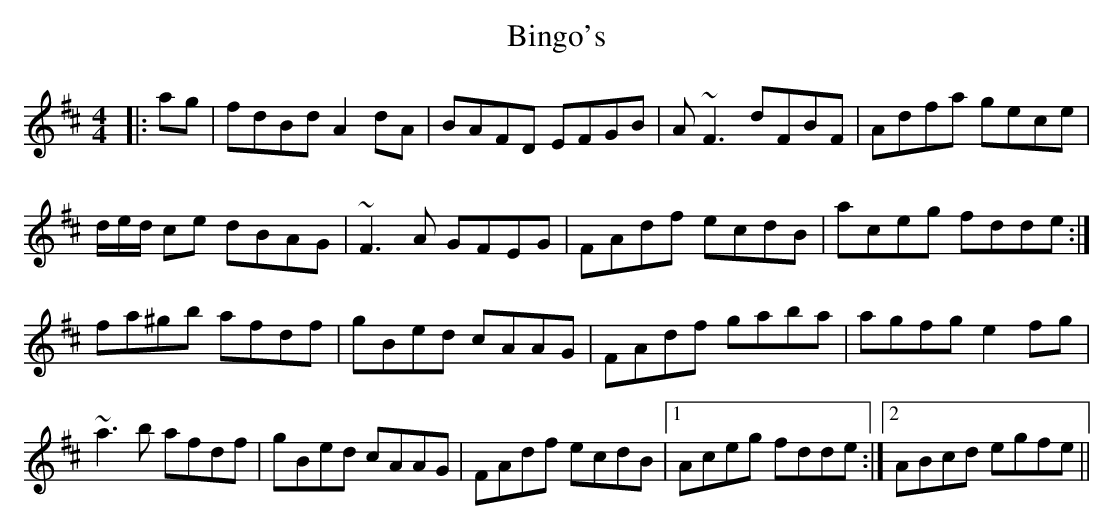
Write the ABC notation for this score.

X:1
T: Bingo's
M: 4/4
L: 1/8
K: Dmaj
|:ag|fdBd A2dA|BAFD EFGB|A~F3 dFBF|Adfa gece|
d/e/d/ ce dBAG|~F3A GFEG|FAdf ecdB|aceg fdde:|
fa^gb afdf|gBed cAAG|FAdf gaba|agfg e2fg|
~a3b afdf|gBed cAAG|FAdf ecdB|1 Aceg fdde:|2 ABcd egfe||
